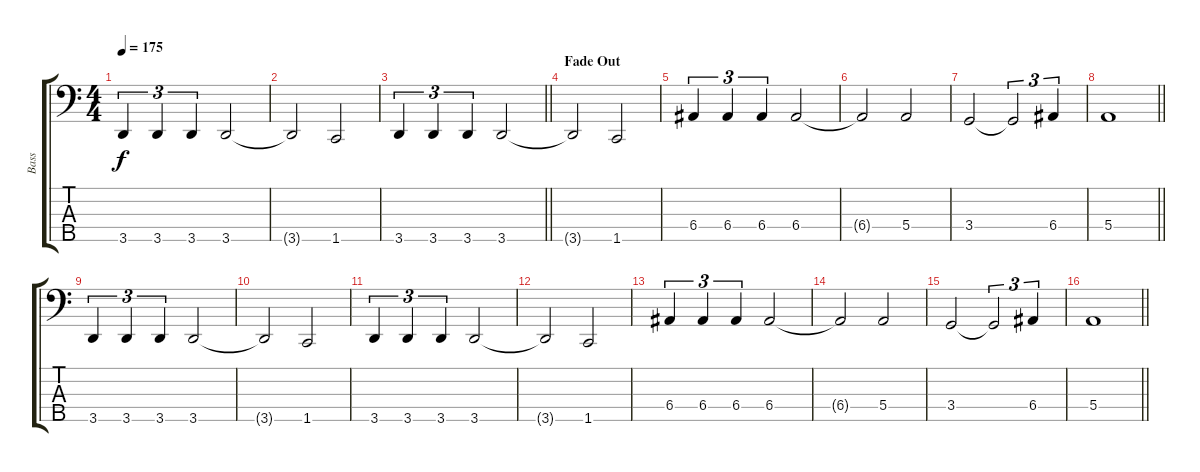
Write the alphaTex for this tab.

\track ("Bass" "Bass") {instrument electricbassfinger}
\staff {score tabs}
\tuning (G2 D2 A1 E1 B0) {hide}
\ts (4 4)
\section ("" "")
\tempo 175
\clef f4
\ks c
3.5.4{tu (3 2) dy f} 3.5.4{tu (3 2)} 3.5.4{tu (3 2)} 3.5.2 |
3.5{t}.2 1.5.2 |
\barLineRight lightlight
3.5.4{tu (3 2)} 3.5.4{tu (3 2)} 3.5.4{tu (3 2)} 3.5.2 |
\section ("" "Fade Out")
3.5{t}.2{volume 12} 1.5.2 |
6.4.4{tu (3 2)} 6.4.4{tu (3 2)} 6.4.4{tu (3 2)} 6.4.2 |
6.4{t}.2 5.4.2 |
3.4.2 3.4{t}.2{tu (3 2)} 6.4.4{tu (3 2)} |
\barLineRight lightlight
5.4.1{volume 8} |
\section ("" "")
3.5.4{tu (3 2)} 3.5.4{tu (3 2)} 3.5.4{tu (3 2)} 3.5.2 |
3.5{t}.2 1.5.2 |
3.5.4{tu (3 2)} 3.5.4{tu (3 2)} 3.5.4{tu (3 2)} 3.5.2 |
3.5{t}.2{volume 6} 1.5.2 |
6.4.4{tu (3 2)} 6.4.4{tu (3 2)} 6.4.4{tu (3 2)} 6.4.2 |
6.4{t}.2 5.4.2 |
3.4.2 3.4{t}.2{tu (3 2)} 6.4.4{tu (3 2)} |
\barLineRight lightlight
5.4.1{volume 4}
